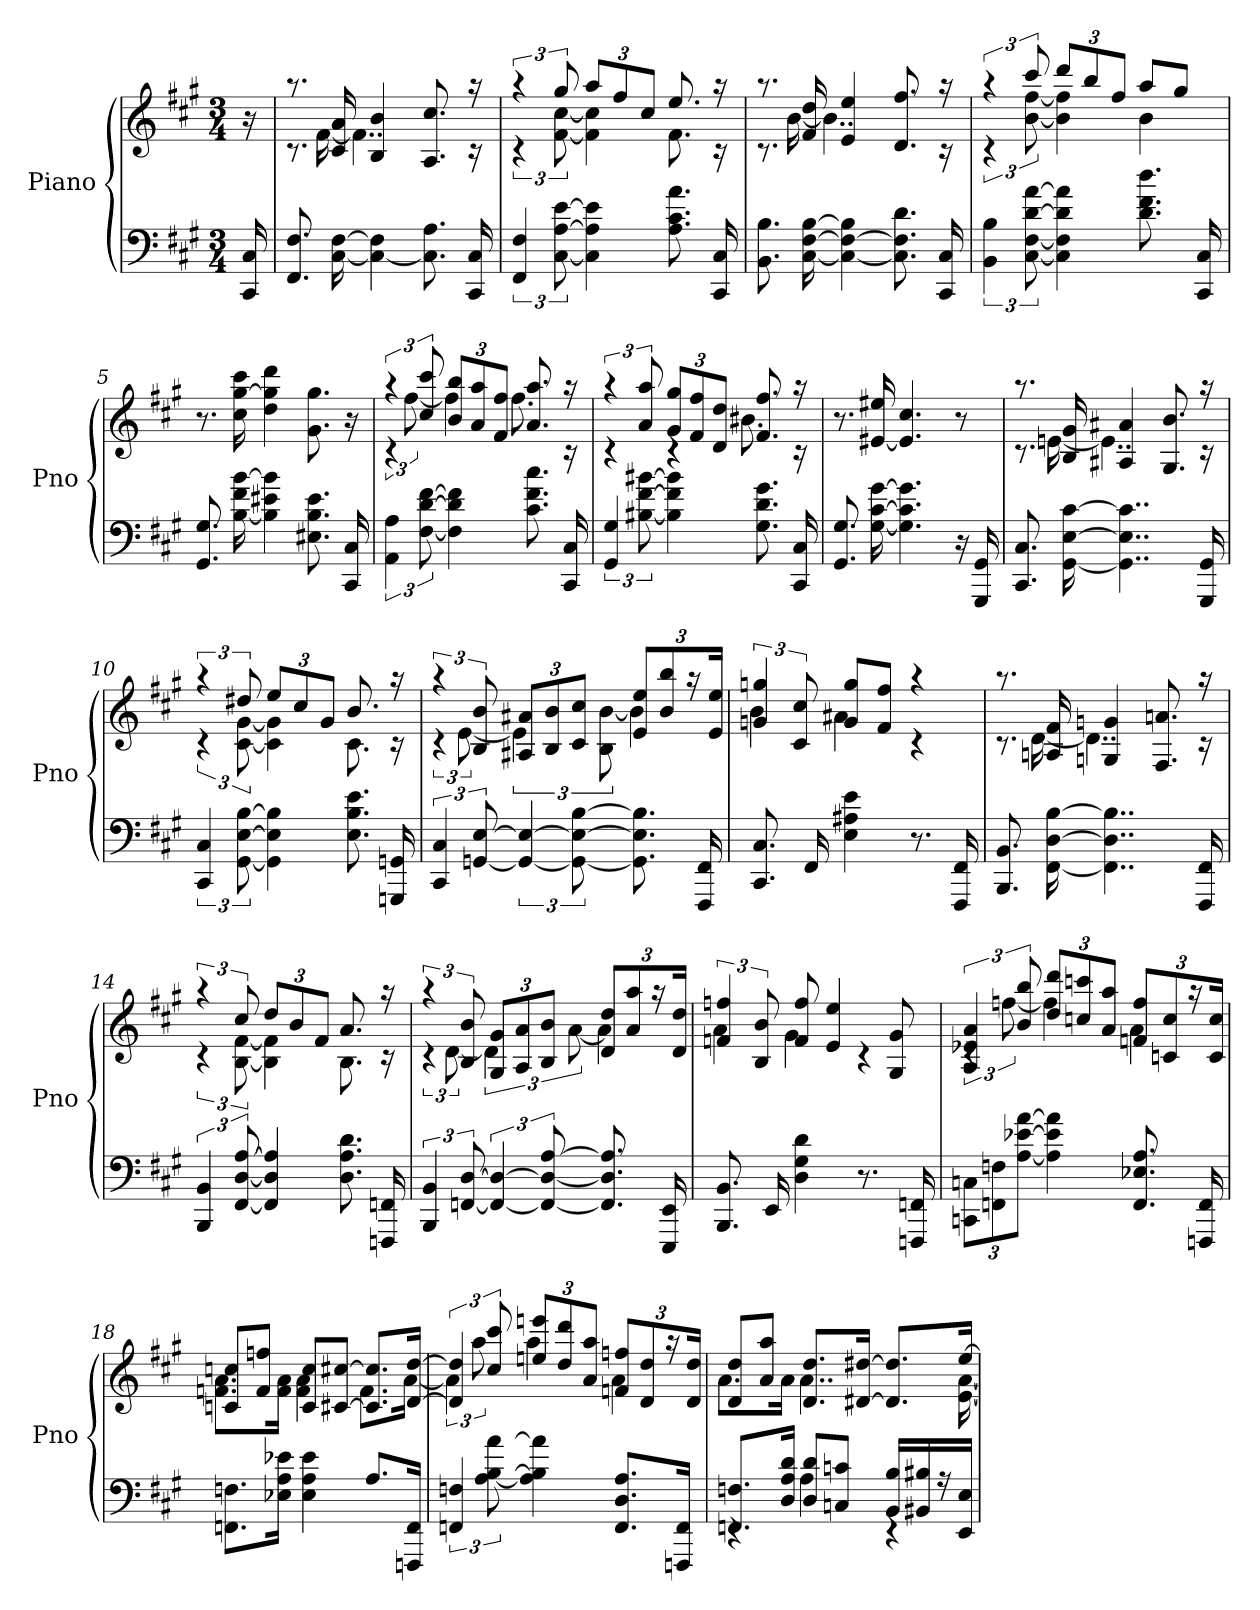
**kern	**kern
*part1	*part1
*staff2	*staff1
*I"Piano	*
*I'Pno	*
*clefF4	*clefG2
*k[f#c#g#]	*k[f#c#g#]
*f#:	*f#:
*M3/4	*M3/4
=	=
16CC# 16C#	16r
=1	=1
*	*^
8.FF# 8.F#	8.raa	8.rc
[16C# [16F#	16c# 16a	[16f#
4C#_ 4F#]	4B 4b	4..f#]
8.C#] 8.A	8.A 8.cc#	.
16CC# 16C#	16raa	16rc
=2	=2	=2
6FF# 6F#	6raa	6rc
[12C# [12A [12e	12gg#	[12f# [12cc#
4C#] 4A] 4e]	12aaL	4f#] 4cc#]
.	12ff#	.
.	12cc#J	.
8.A 8.c# 8.a	8.ee	8.f#
16CC# 16C#	16raa	16rc
=3	=3	=3
8.BB 8.B	8.raa	8.rc
[16C# [16F# [16B	16f# 16dd	[16b
4C#_ 4F#_ 4B]	4e 4ee	4..b]
8.C#] 8.F#] 8.d	8.d 8.ff#	.
16CC# 16C#	16raa	16rc
=4	=4	=4
6BB 6B	6raa	6rc
[12C# [12F# [12d [12a	12ccc#	[12b [12ff#
4C#] 4F#] 4d] 4a]	12dddL	4b] 4ff#]
.	12bb	.
.	12ff#J	.
8.d 8.f# 8.dd	8aaL	4b
.	8gg#J	.
16CC# 16C#	.	.
*	*v	*v
=5	=5
8.GG# 8.G#	8.r
[16B 16f# [16b	16cc# [16gg# 16ccc#
4B] 4e#X 4b]	4dd 4gg#] 4ddd
8.E#X 8.B 8.e#	8.g# 8.gg#
16CC# 16C#	16r
=6	=6
*	*^
6AA 6A	6raa	6rc
[12F# [12d [12f#	12cc# 12ccc#	[12ff#
4F#] 4d] 4f#]	12b 12bbL	4ff#]
.	12a 12aa	.
.	12f# 12ff#J	.
8.c# 8.f# 8.cc#	8.a 8.aa	8.ff#
16CC# 16C#	16raa	16rc
=7	=7	=7
6GG# 6G#	6raa	4rc
[12B#X [12f# [12b#X	12a 12aa	.
4B#] 4f#] 4b#]	12g# 12gg#L	4rc
.	12f# 12ff#	.
.	12d 12ddJ	.
8.G# 8.d 8.g#	8.f# 8.ff#	8.b#X
16CC# 16C#	16raa	16rc
*	*v	*v
=8	=8
8.GG# 8.G#	8.r
[16G# [16c# [16g#	[16e#X 16ee#X
4.G#] 4.c#] 4.g#]	4.e#] 4.cc#
16r	8r
16GGG# 16GG#	.
=9	=9
*	*^
8.CC# 8.C#	8.raa	8.rc
[16GG# [16E [16c#	16B 16g#	[16en
4..GG#] 4..E] 4..c#]	4A#X 4a#X	4..e]
.	8.G# 8.b	.
16GGG# 16GG#	16raa	16rc
=10	=10	=10
6CC# 6C#	6raa	6rc
[12GG# [12E [12B	12dd#X	[12c# [12g#
4GG#] 4E] 4B]	12eeL	4c#] 4g#]
.	12cc#	.
.	12g#J	.
8.E 8.B 8.e	8.b	8.c#
16GGGn 16GGn	16raa	16rc
=11	=11	=11
6CC# 6C#	6raa	6rc
[12GGn [12E	12B 12b	[12e
6GG_ 6E_	12A#X 12a#XL	6e]
.	12B 12b	.
12GG_ 12E_ [12B	12c# 12cc#J	12B [12b
8.GG] 8.E] 8.B]	12e 12eeL	4b]
.	12b 12bb	.
.	24r	.
16FFF# 16FF#	.	.
.	24e 24eeJk	.
=12	=12	=12
8.CC# 8.C#	6gn 6ggn	4b
.	12c# 12cc#	.
16FF#	.	.
4E 4A#X 4e	8g 8ggL	4a#X
.	8f# 8ff#J	.
8.r	4raa	4rc
16FFF# 16FF#	.	.
=13	=13	=13
8.BBB 8.BB	8.raa	8.rc
[16FF# [16D [16B	16An 16f#	[16d
4..FF#] 4..D] 4..B]	4Gn 4gn	4..d]
.	8.F# 8.an	.
16FFF# 16FF#	16raa	16rc
=14	=14	=14
6BBB 6BB	6raa	6rc
[12FF# [12D [12A	12cc#	[12B [12f#
4FF#] 4D] 4A]	12ddL	4B] 4f#]
.	12b	.
.	12f#J	.
8.D 8.A 8.d	8.a	8.B
16FFFn 16FFn	16raa	16rc
=15	=15	=15
6BBB 6BB	6raa	6rc
[12FFn [12D	12B 12b	[12d
6FF_ 6D_	12G# 12g#L	6d]
.	12A 12a	.
12FF_ 12D_ [12A	12B 12bJ	[12a
8.FF] 8.D] 8.A]	12d 12ddL	4a]
.	12a 12aa	.
.	24r	.
16EEE 16EE	.	.
.	24d 24ddJk	.
=16	=16	=16
8.BBB 8.BB	6fn 6ffn	4a
.	12B 12b	.
16EE	.	.
4D 4G# 4d	8f 8ff	4g#
.	4e 4ee	.
8.r	.	4rc
.	8G# 8g#	.
16FFFn 16FFn	.	.
=17	=17	=17
12CCn 12CnL	6A 6e-X 6a	6rc
12FFn 12Fn	.	.
[12A [12e-X [12aJ	12b 12bb	[12ffn
4A] 4e-] 4a]	12dd 12dddL	4ff]
.	12ccn 12cccn	.
.	12a 12aaJ	.
8.FF 8.E-X 8.A	12fn 12ffL	4a
.	12cn 12cc	.
.	24r	.
16FFFn 16FF	.	.
.	24c 24ccJk	.
=18	=18	=18
8.FFn 8.FnL	8cn 8ccnL	8.fn 8.aL
.	8f 8ffnJ	.
16E-X 16A 16e-XJk	.	16f 16aJk
4E- 4A 4e-	8c 8ccL	4f 4a
.	[8c#X [8cc#XJ	.
8.AL	8.c#] 8.cc#]L	8.fL
16FFFn 16FFJk	[16d [16ddJk	[16aJk
=19	=19	=19
6FFn 6Fn	6d] 6dd]	6a]
[12A [12B [12a	12cc# 12ccc#	12aa
4A] 4B] 4a]	12een 12eeenL	4aa
.	12dd 12ddd	.
.	12a 12aaJ	.
8.FF 8.D 8.AL	12fn 12ffnL	4a
.	12d 12dd	.
.	24r	.
16FFFn 16FFJk	.	.
.	24d 24ddJk	.
=20	=20	=20
*^	*	*
8.FFn 8.FnL	4rEE	8d 8ddL	8.aL
.	.	8a 8aaJ	.
16D 16A 16dJk	.	.	16aJk
8D 8dL	4A	8.d 8.ddL	4..a
8Cn 8cnJ	.	.	.
.	.	[16d#X [16dd#XJk	.
16BB 16BLL	4rEE	8.d#] 8.dd#]L	.
16BB#X 16B#X	.	.	.
16r	.	.	.
16EE 16EJJ	.	[16eeJk	[16e [16a
*v	*v	*	*
*	*v	*v
=	=
*-	*-
